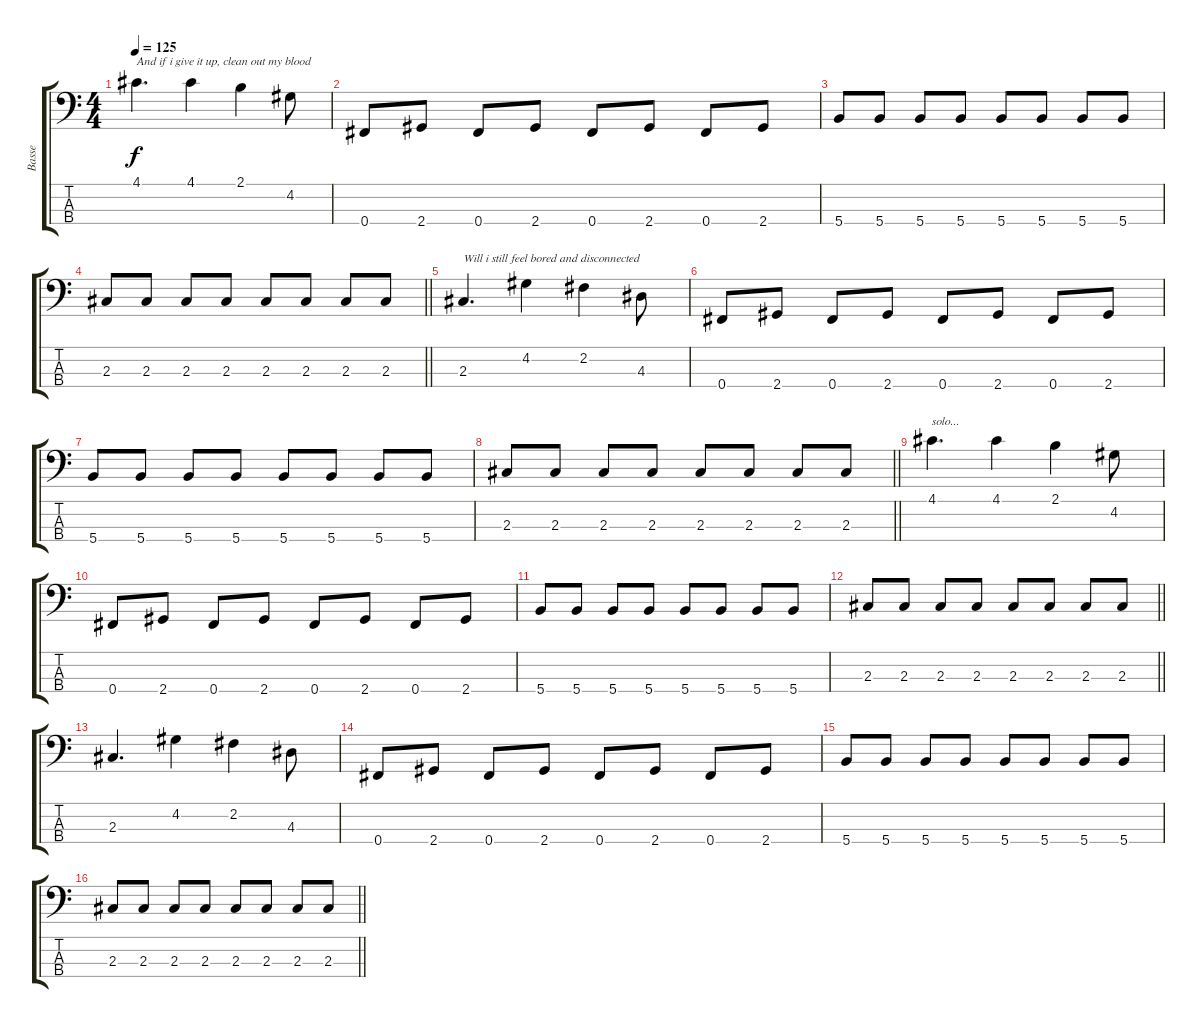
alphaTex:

\track ("Basse" "Basse") {instrument electricbassfinger}
\staff {score tabs}
\tuning (A2 E2 B1 Gb1) {hide}
\ts (4 4)
\tempo 125
\clef f4
\ks c
4.1.4{d txt "And if i give it up, clean out my blood" dy f} 4.1.4 2.1.4 4.2.8 |
0.4.8 2.4.8 0.4.8 2.4.8 0.4.8 2.4.8 0.4.8 2.4.8 |
5.4.8 5.4.8 5.4.8 5.4.8 5.4.8 5.4.8 5.4.8 5.4.8 |
\barLineRight lightlight
2.3.8 2.3.8 2.3.8 2.3.8 2.3.8 2.3.8 2.3.8 2.3.8 |
2.3.4{d txt "Will i still feel bored and disconnected"} 4.2.4 2.2.4 4.3.8 |
0.4.8 2.4.8 0.4.8 2.4.8 0.4.8 2.4.8 0.4.8 2.4.8 |
5.4.8 5.4.8 5.4.8 5.4.8 5.4.8 5.4.8 5.4.8 5.4.8 |
\barLineRight lightlight
2.3.8 2.3.8 2.3.8 2.3.8 2.3.8 2.3.8 2.3.8 2.3.8 |
4.1.4{d txt "solo..."} 4.1.4 2.1.4 4.2.8 |
0.4.8 2.4.8 0.4.8 2.4.8 0.4.8 2.4.8 0.4.8 2.4.8 |
5.4.8 5.4.8 5.4.8 5.4.8 5.4.8 5.4.8 5.4.8 5.4.8 |
\barLineRight lightlight
2.3.8 2.3.8 2.3.8 2.3.8 2.3.8 2.3.8 2.3.8 2.3.8 |
2.3.4{d} 4.2.4 2.2.4 4.3.8 |
0.4.8 2.4.8 0.4.8 2.4.8 0.4.8 2.4.8 0.4.8 2.4.8 |
5.4.8 5.4.8 5.4.8 5.4.8 5.4.8 5.4.8 5.4.8 5.4.8 |
\barLineRight lightlight
2.3.8 2.3.8 2.3.8 2.3.8 2.3.8 2.3.8 2.3.8 2.3.8
